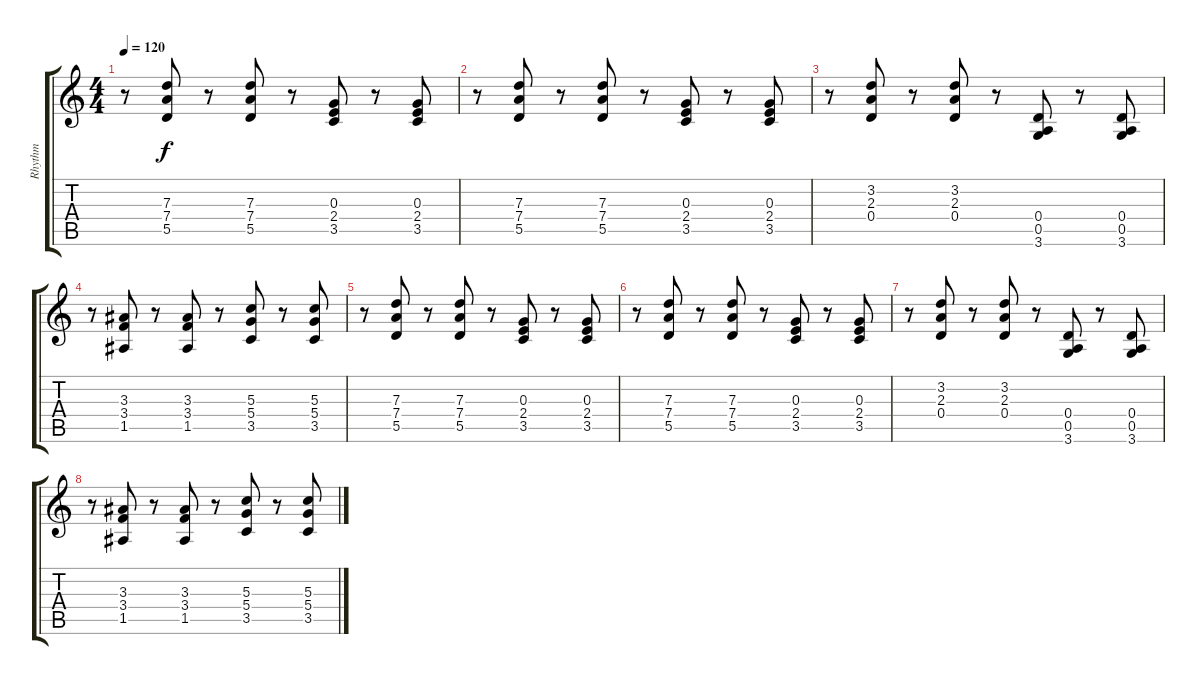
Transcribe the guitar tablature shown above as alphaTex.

\track ("Rhythm" "Rhythm") {instrument overdrivenguitar}
\staff {score tabs}
\tuning (E4 B3 G3 D3 A2 E2) {hide}
\ts (4 4)
\tempo 120
\clef g2
\ks c
r.8{dy f instrument overdrivenguitar} (7.3 7.4 5.5).8 r.8 (7.3 7.4 5.5).8 r.8 (0.3 2.4 3.5).8 r.8 (0.3 2.4 3.5).8 |
r.8 (7.3 7.4 5.5).8 r.8 (7.3 7.4 5.5).8 r.8 (0.3 2.4 3.5).8 r.8 (0.3 2.4 3.5).8 |
r.8 (3.2 2.3 0.4).8 r.8 (3.2 2.3 0.4).8 r.8 (0.4 0.5 3.6).8 r.8 (0.4 0.5 3.6).8 |
r.8 (3.3 3.4 1.5).8 r.8 (3.3 3.4 1.5).8 r.8 (5.3 5.4 3.5).8 r.8 (5.3 5.4 3.5).8 |
r.8 (7.3 7.4 5.5).8 r.8 (7.3 7.4 5.5).8 r.8 (0.3 2.4 3.5).8 r.8 (0.3 2.4 3.5).8 |
r.8 (7.3 7.4 5.5).8 r.8 (7.3 7.4 5.5).8 r.8 (0.3 2.4 3.5).8 r.8 (0.3 2.4 3.5).8 |
r.8 (3.2 2.3 0.4).8 r.8 (3.2 2.3 0.4).8 r.8 (0.4 0.5 3.6).8 r.8 (0.4 0.5 3.6).8 |
r.8 (3.3 3.4 1.5).8 r.8 (3.3 3.4 1.5).8 r.8 (5.3 5.4 3.5).8 r.8 (5.3 5.4 3.5).8
